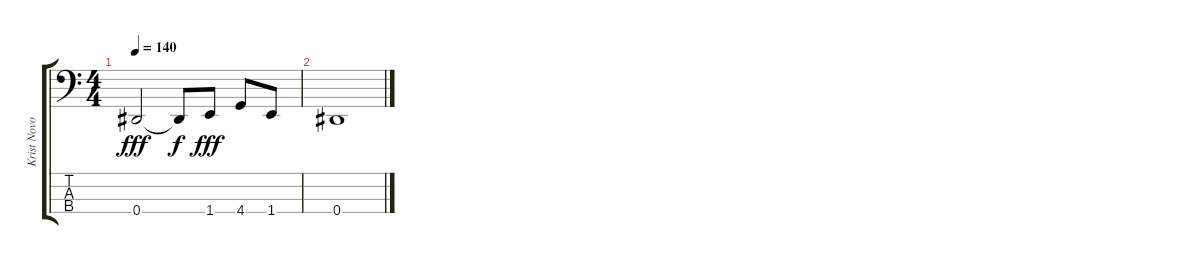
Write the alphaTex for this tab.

\track ("Krist Novoselic" "Krist Novo") {instrument electricbassfinger}
\staff {score tabs}
\tuning (Gb2 Db2 Ab1 Eb1) {hide}
\ts (4 4)
\tempo 140
\clef f4
\ks c
0.4.2{dy fff} 0.4{t}.8{dy f} 1.4.8{dy fff} 4.4.8 1.4.8 |
0.4.1
